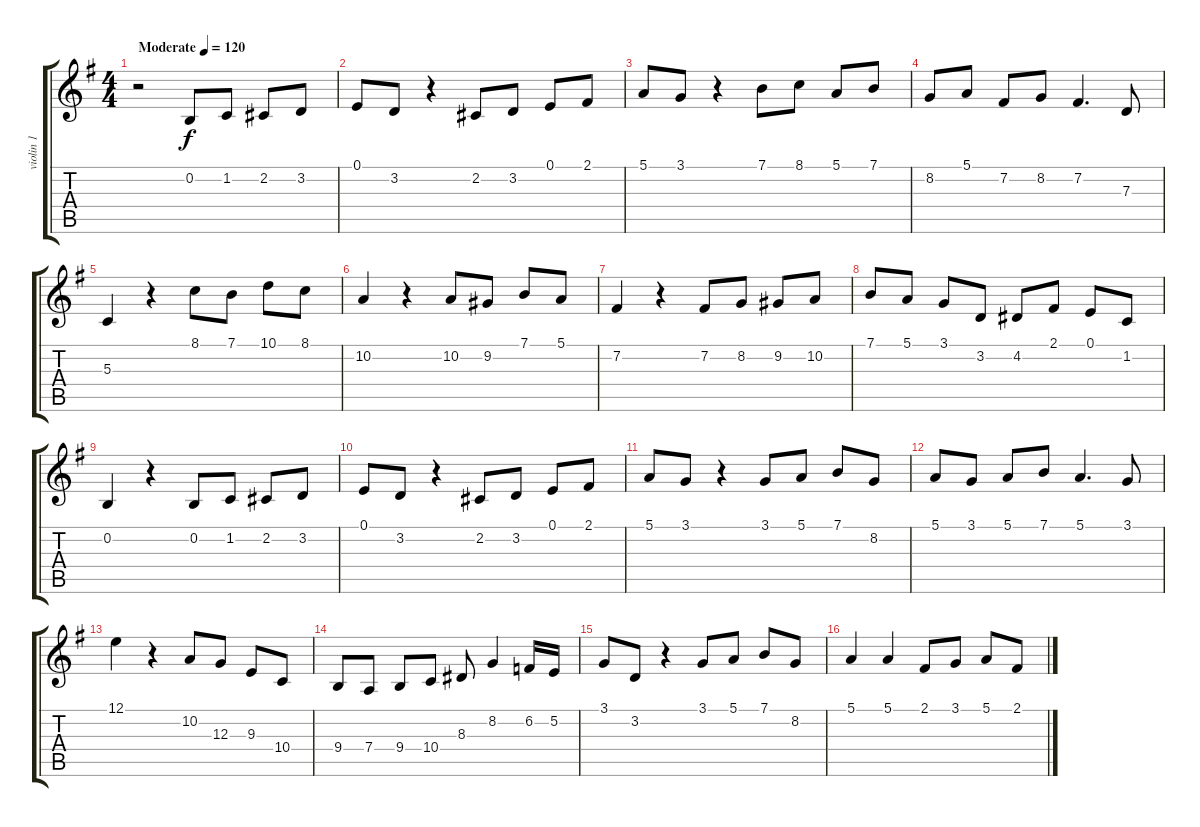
\track ("violin 1" "violin 1") {solo instrument violin}
\staff {score tabs}
\tuning (E4 B3 G3 D3 A2 E2) {hide}
\ts (4 4)
\tempo (120 "Moderate")
\clef g2
\ks g
r.2{dy f instrument violin} 0.2.8 1.2.8 2.2.8 3.2.8 |
0.1.8 3.2.8 r.4 2.2.8 3.2.8 0.1.8 2.1.8 |
5.1.8 3.1.8 r.4 7.1.8 8.1.8 5.1.8 7.1.8 |
8.2.8 5.1.8 7.2.8 8.2.8 7.2.4{d} 7.3.8 |
5.3.4 r.4 8.1.8 7.1.8 10.1.8 8.1.8 |
10.2.4 r.4 10.2.8 9.2.8 7.1.8 5.1.8 |
7.2.4 r.4 7.2.8 8.2.8 9.2.8 10.2.8 |
7.1.8 5.1.8 3.1.8 3.2.8 4.2.8 2.1.8 0.1.8 1.2.8 |
0.2.4 r.4 0.2.8 1.2.8 2.2.8 3.2.8 |
0.1.8 3.2.8 r.4 2.2.8 3.2.8 0.1.8 2.1.8 |
5.1.8 3.1.8 r.4 3.1.8 5.1.8 7.1.8 8.2.8 |
5.1.8 3.1.8 5.1.8 7.1.8 5.1.4{d} 3.1.8 |
12.1.4 r.4 10.2.8 12.3.8 9.3.8 10.4.8 |
9.4.8 7.4.8 9.4.8 10.4.8 8.3.8 8.2.4 6.2.16 5.2.16 |
3.1.8 3.2.8 r.4 3.1.8 5.1.8 7.1.8 8.2.8 |
5.1.4 5.1.4 2.1.8 3.1.8 5.1.8 2.1.8
